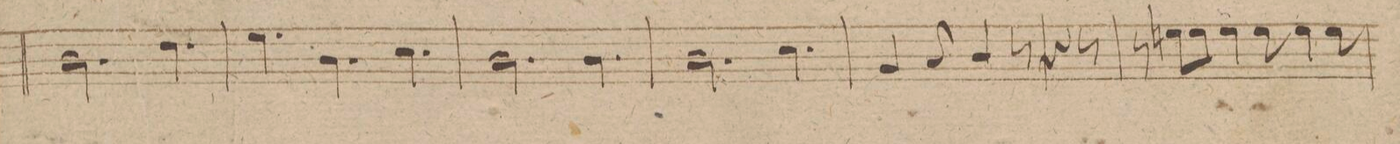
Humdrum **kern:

**kern	**dynam
*I"Clarinetto 2do in A.	*
*clefG2	*
*k[f#]	*
*M9/8	*
2.g\	.
4.b\	.
=70	=70
4.cc\	.
4.g\	.
4.a\	.
=71	=71
2.g\	.
4.g\	.
=72	=72
2.g\	.
4.a\	.
=73	=73
4e/	.
8f#/	.
4g/	.
8r	.
4r	.
8r	.
=74	=74
8r	.
8cc#\L	.
8cc#\J	.
4cc#\	.
8cc#\	.
4cc#\	.
8cc#\	.
=75	=75
*-	*-
